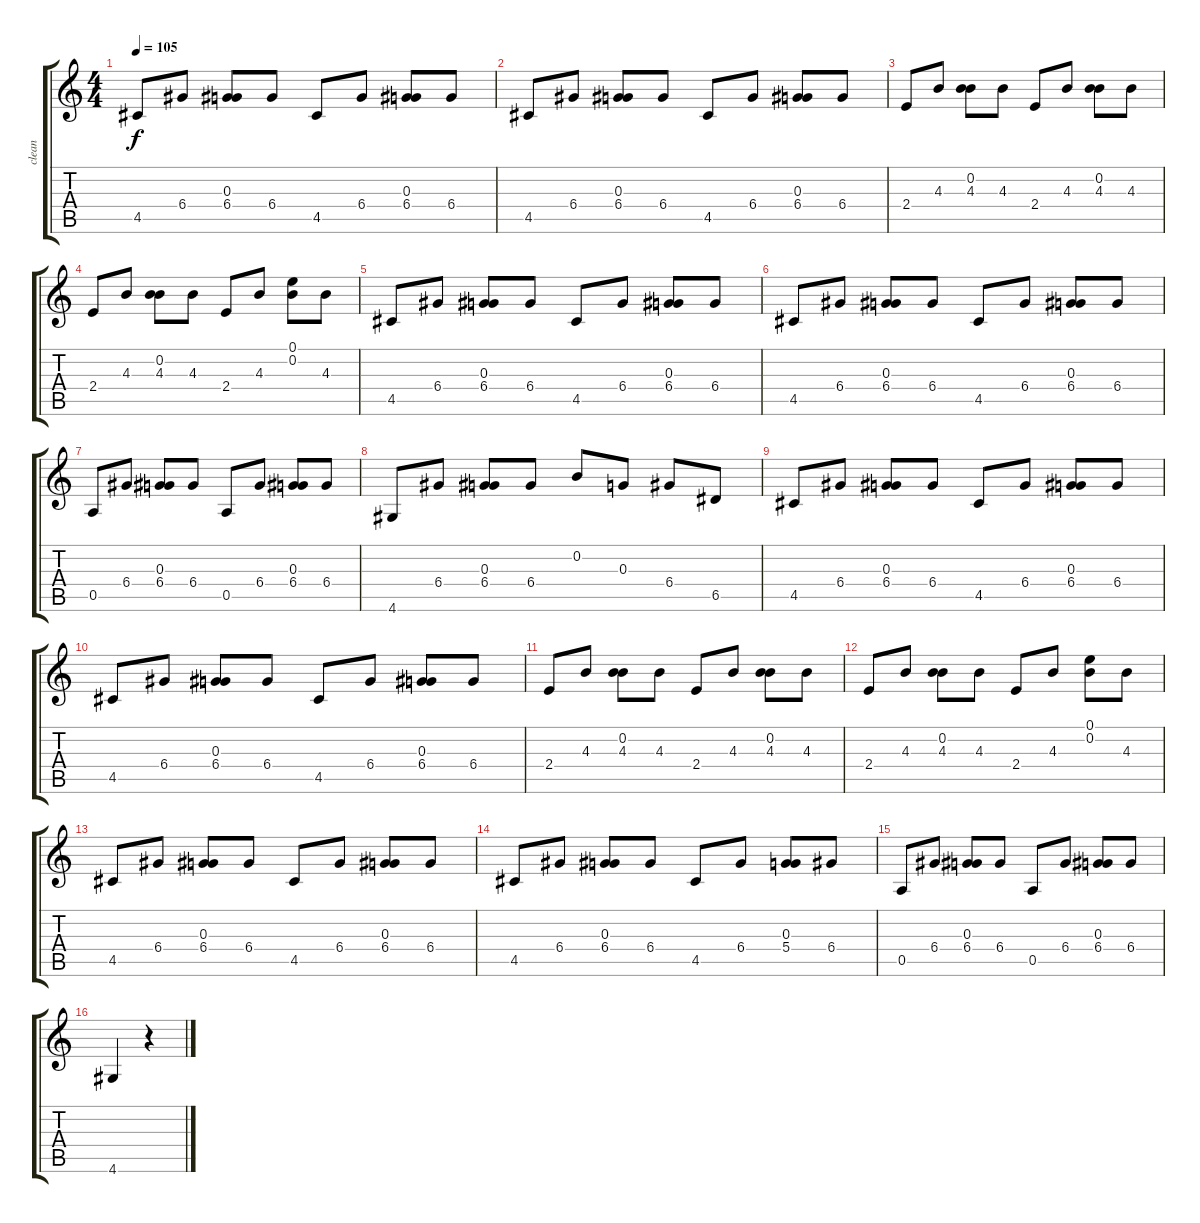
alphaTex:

\track ("clean" "clean") {instrument acousticguitarsteel}
\staff {score tabs}
\tuning (E4 B3 G3 D3 A2 E2) {hide}
\ts (4 4)
\tempo 105
\clef g2
\ks c
4.5.8{dy f instrument acousticguitarsteel} 6.4.8 (0.3 6.4).8 6.4.8 4.5.8 6.4.8 (0.3 6.4).8 6.4.8 |
4.5.8 6.4.8 (0.3 6.4).8 6.4.8 4.5.8 6.4.8 (0.3 6.4).8 6.4.8 |
2.4.8 4.3.8 (0.2 4.3).8 4.3.8 2.4.8 4.3.8 (0.2 4.3).8 4.3.8 |
2.4.8 4.3.8 (0.2 4.3).8 4.3.8 2.4.8 4.3.8 (0.1 0.2).8 4.3.8 |
4.5.8 6.4.8 (0.3 6.4).8 6.4.8 4.5.8 6.4.8 (0.3 6.4).8 6.4.8 |
4.5.8 6.4.8 (0.3 6.4).8 6.4.8 4.5.8 6.4.8 (0.3 6.4).8 6.4.8 |
0.5.8 6.4.8 (0.3 6.4).8 6.4.8 0.5.8 6.4.8 (0.3 6.4).8 6.4.8 |
4.6.8 6.4.8 (0.3 6.4).8 6.4.8 0.2.8 0.3.8 6.4.8 6.5.8 |
4.5.8 6.4.8 (0.3 6.4).8 6.4.8 4.5.8 6.4.8 (0.3 6.4).8 6.4.8 |
4.5.8 6.4.8 (0.3 6.4).8 6.4.8 4.5.8 6.4.8 (0.3 6.4).8 6.4.8 |
2.4.8 4.3.8 (0.2 4.3).8 4.3.8 2.4.8 4.3.8 (0.2 4.3).8 4.3.8 |
2.4.8 4.3.8 (0.2 4.3).8 4.3.8 2.4.8 4.3.8 (0.1 0.2).8 4.3.8 |
4.5.8 6.4.8 (0.3 6.4).8 6.4.8 4.5.8 6.4.8 (0.3 6.4).8 6.4.8 |
4.5.8 6.4.8 (0.3 6.4).8 6.4.8 4.5.8 6.4.8 (0.3 5.4).8 6.4.8 |
0.5.8 6.4.8 (0.3 6.4).8 6.4.8 0.5.8 6.4.8 (0.3 6.4).8 6.4.8 |
4.6.4 r.4
